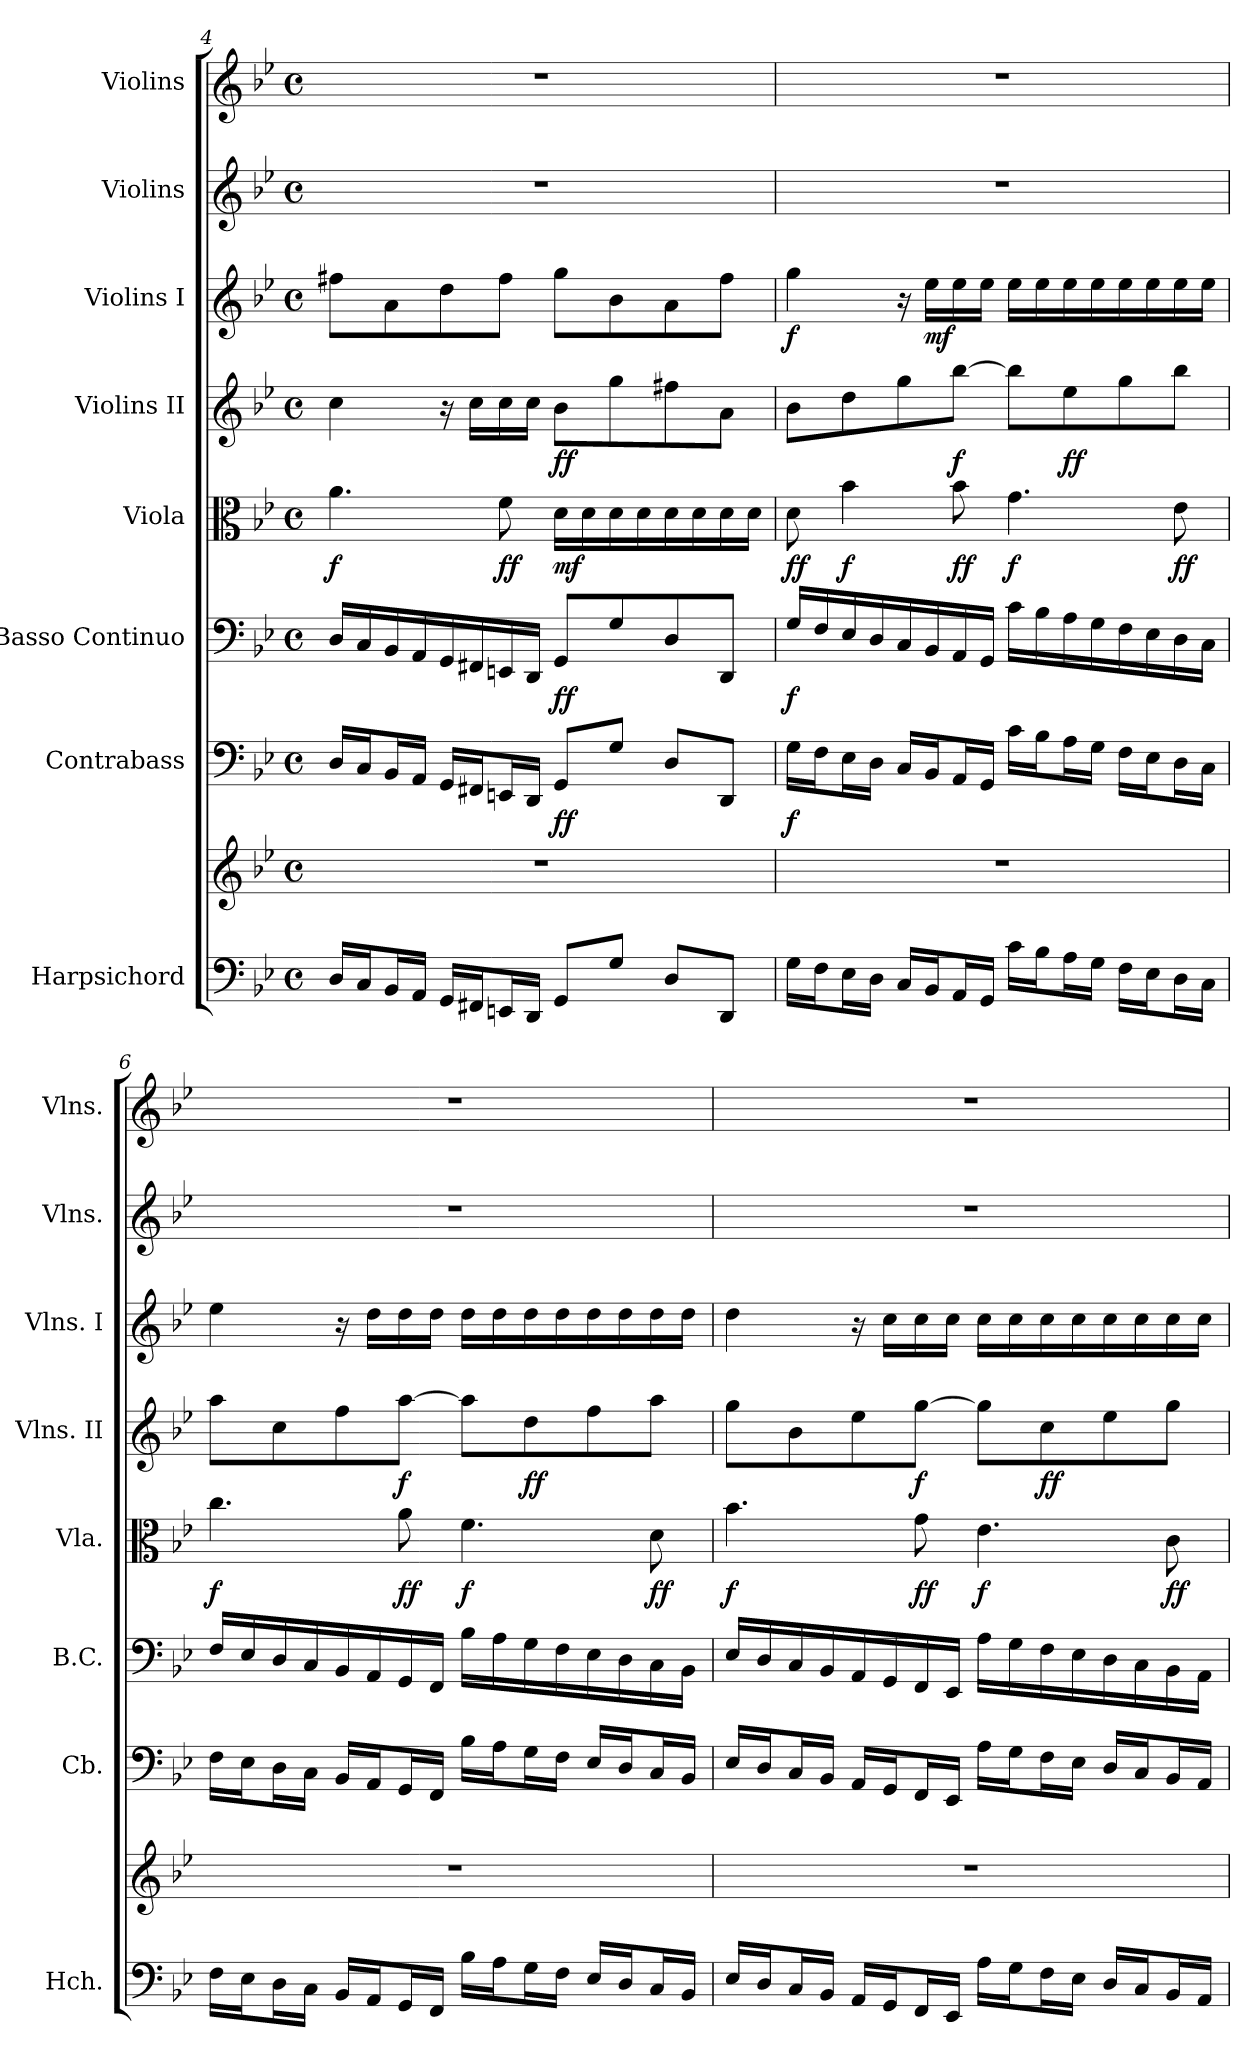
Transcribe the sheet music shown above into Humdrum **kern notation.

**kern	**kern	**kern	**dynam	**kern	**dynam	**kern	**dynam	**kern	**dynam	**kern	**dynam	**kern	**kern
*part8	*part8	*part7	*part7	*part6	*part6	*part5	*part5	*part4	*part4	*part3	*part3	*part2	*part1
*staff9	*staff8	*staff7	*staff7	*staff6	*staff6	*staff5	*staff5	*staff4	*staff4	*staff3	*staff3	*staff2	*staff1
*I"Harpsichord	*	*I"Contrabass	*	*I"Basso Continuo	*	*I"Viola	*	*I"Violins II	*	*I"Violins I	*	*I"Violins	*I"Violins
*I'Hch.	*	*I'Cb.	*	*I'B.C.	*	*I'Vla.	*	*I'Vlns. II	*	*I'Vlns. I	*	*I'Vlns.	*I'Vlns.
*clefF4	*clefG2	*clefF4	*	*clefF4	*	*clefC3	*	*clefG2	*	*clefG2	*	*clefG2	*clefG2
*	*	*ITrd7c12	*	*	*	*	*	*	*	*	*	*	*
*k[b-e-]	*k[b-e-]	*k[b-e-]	*	*k[b-e-]	*	*k[b-e-]	*	*k[b-e-]	*	*k[b-e-]	*	*k[b-e-]	*k[b-e-]
*M4/4	*M4/4	*M4/4	*	*M4/4	*	*M4/4	*	*M4/4	*	*M4/4	*	*M4/4	*M4/4
*met(c)	*met(c)	*met(c)	*	*met(c)	*	*met(c)	*	*met(c)	*	*met(c)	*	*met(c)	*met(c)
=4	=4	=4	=4	=4	=4	=4	=4	=4	=4	=4	=4	=4	=4
!	!	!	!	!	!	!	!LO:DY:b	!	!	!	!	!	!
16D/LL	1r	16DD/LL	.	16D/LL	.	4.a\	f	4cc\	.	8ff#X\L	.	1r	1r
16C/J	.	16CC/J	.	16C/	.	.	.	.	.	.	.	.	.
16BB-/L	.	16BBB-/L	.	16BB-/	.	.	.	.	.	8a\	.	.	.
16AA/JJ	.	16AAA/JJ	.	16AA/	.	.	.	.	.	.	.	.	.
16GG/LL	.	16GGG/LL	.	16GG/	.	.	.	16r	.	8dd\	.	.	.
16FF#X/J	.	16FFF#X/J	.	16FF#X/	.	.	.	16cc\LL	.	.	.	.	.
!	!	!	!	!	!	!	!LO:DY:b	!	!	!	!	!	!
16EEn/L	.	16EEEn/L	.	16EEn/	.	8f\	ff	16cc\	.	8ff#\J	.	.	.
16DD/JJ	.	16DDD/JJ	.	16DD/JJ	.	.	.	16cc\JJ	.	.	.	.	.
!	!	!	!LO:DY:b	!	!LO:DY:b	!	!LO:DY:b	!	!LO:DY:b	!	!	!	!
8GG/L	.	8GGG/L	ff	8GG/L	ff	16d\LL	mf	8b-\L	ff	8gg\L	.	.	.
.	.	.	.	.	.	16d\	.	.	.	.	.	.	.
8G/J	.	8GG/J	.	8G/	.	16d\	.	8gg\	.	8b-\	.	.	.
.	.	.	.	.	.	16d\	.	.	.	.	.	.	.
8D/L	.	8DD/L	.	8D/	.	16d\	.	8ff#X\	.	8a\	.	.	.
.	.	.	.	.	.	16d\	.	.	.	.	.	.	.
8DD/J	.	8DDD/J	.	8DD/J	.	16d\	.	8a\J	.	8ff#\J	.	.	.
.	.	.	.	.	.	16d\JJ	.	.	.	.	.	.	.
!!LO:LB:g=z
=5	=5	=5	=5	=5	=5	=5	=5	=5	=5	=5	=5	=5	=5
!	!	!	!LO:DY:b	!	!LO:DY:b	!	!LO:DY:b	!	!	!	!LO:DY:b	!	!
16G\LL	1r	16GG\LL	f	16G/LL	f	8d\	ff	8b-\L	.	4gg\	f	1r	1r
16F\J	.	16FF\J	.	16F/	.	.	.	.	.	.	.	.	.
!	!	!	!	!	!	!	!LO:DY:b	!	!	!	!	!	!
16E-\L	.	16EE-\L	.	16E-/	.	4b-\	f	8dd\	.	.	.	.	.
16D\JJ	.	16DD\JJ	.	16D/	.	.	.	.	.	.	.	.	.
16C/LL	.	16CC/LL	.	16C/	.	.	.	8gg\	.	16r	.	.	.
!	!	!	!	!	!	!	!	!	!	!	!LO:DY:b	!	!
16BB-/J	.	16BBB-/J	.	16BB-/	.	.	.	.	.	16ee-\LL	mf	.	.
!	!	!	!	!	!	!	!LO:DY:b	!	!LO:DY:b	!	!	!	!
16AA/L	.	16AAA/L	.	16AA/	.	8b-\	ff	[8bb-\J	f	16ee-\	.	.	.
16GG/JJ	.	16GGG/JJ	.	16GG/JJ	.	.	.	.	.	16ee-\JJ	.	.	.
!	!	!	!	!	!	!	!LO:DY:b	!	!	!	!	!	!
16c\LL	.	16C\LL	.	16c\LL	.	4.g\	f	8bb-\L]	.	16ee-\LL	.	.	.
16B-\J	.	16BB-\J	.	16B-\	.	.	.	.	.	16ee-\	.	.	.
!	!	!	!	!	!	!	!	!	!LO:DY:b	!	!	!	!
16A\L	.	16AA\L	.	16A\	.	.	.	8ee-\	ff	16ee-\	.	.	.
16G\JJ	.	16GG\JJ	.	16G\	.	.	.	.	.	16ee-\	.	.	.
16F\LL	.	16FF\LL	.	16F\	.	.	.	8gg\	.	16ee-\	.	.	.
16E-\J	.	16EE-\J	.	16E-\	.	.	.	.	.	16ee-\	.	.	.
!	!	!	!	!	!	!	!LO:DY:b	!	!	!	!	!	!
16D\L	.	16DD\L	.	16D\	.	8e-\	ff	8bb-\J	.	16ee-\	.	.	.
16C\JJ	.	16CC\JJ	.	16C\JJ	.	.	.	.	.	16ee-\JJ	.	.	.
=6	=6	=6	=6	=6	=6	=6	=6	=6	=6	=6	=6	=6	=6
!	!	!	!	!	!	!	!LO:DY:b	!	!	!	!	!	!
16F\LL	1r	16FF\LL	.	16F/LL	.	4.cc\	f	8aa\L	.	4ee-\	.	1r	1r
16E-\J	.	16EE-\J	.	16E-/	.	.	.	.	.	.	.	.	.
16D\L	.	16DD\L	.	16D/	.	.	.	8cc\	.	.	.	.	.
16C\JJ	.	16CC\JJ	.	16C/	.	.	.	.	.	.	.	.	.
16BB-/LL	.	16BBB-/LL	.	16BB-/	.	.	.	8ff\	.	16r	.	.	.
16AA/J	.	16AAA/J	.	16AA/	.	.	.	.	.	16dd\LL	.	.	.
!	!	!	!	!	!	!	!LO:DY:b	!	!LO:DY:b	!	!	!	!
16GG/L	.	16GGG/L	.	16GG/	.	8a\	ff	[8aa\J	f	16dd\	.	.	.
16FF/JJ	.	16FFF/JJ	.	16FF/JJ	.	.	.	.	.	16dd\JJ	.	.	.
!	!	!	!	!	!	!	!LO:DY:b	!	!	!	!	!	!
16B-\LL	.	16BB-\LL	.	16B-\LL	.	4.f\	f	8aa\L]	.	16dd\LL	.	.	.
16A\J	.	16AA\J	.	16A\	.	.	.	.	.	16dd\	.	.	.
!	!	!	!	!	!	!	!	!	!LO:DY:b	!	!	!	!
16G\L	.	16GG\L	.	16G\	.	.	.	8dd\	ff	16dd\	.	.	.
16F\JJ	.	16FF\JJ	.	16F\	.	.	.	.	.	16dd\	.	.	.
16E-/LL	.	16EE-/LL	.	16E-\	.	.	.	8ff\	.	16dd\	.	.	.
16D/J	.	16DD/J	.	16D\	.	.	.	.	.	16dd\	.	.	.
!	!	!	!	!	!	!	!LO:DY:b	!	!	!	!	!	!
16C/L	.	16CC/L	.	16C\	.	8d\	ff	8aa\J	.	16dd\	.	.	.
16BB-/JJ	.	16BBB-/JJ	.	16BB-\JJ	.	.	.	.	.	16dd\JJ	.	.	.
!!LO:PB:g=z
=7	=7	=7	=7	=7	=7	=7	=7	=7	=7	=7	=7	=7	=7
!	!	!	!	!	!	!	!LO:DY:b	!	!	!	!	!	!
16E-/LL	1r	16EE-/LL	.	16E-/LL	.	4.b-\	f	8gg\L	.	4dd\	.	1r	1r
16D/J	.	16DD/J	.	16D/	.	.	.	.	.	.	.	.	.
16C/L	.	16CC/L	.	16C/	.	.	.	8b-\	.	.	.	.	.
16BB-/JJ	.	16BBB-/JJ	.	16BB-/	.	.	.	.	.	.	.	.	.
16AA/LL	.	16AAA/LL	.	16AA/	.	.	.	8ee-\	.	16r	.	.	.
16GG/J	.	16GGG/J	.	16GG/	.	.	.	.	.	16cc\LL	.	.	.
!	!	!	!	!	!	!	!LO:DY:b	!	!LO:DY:b	!	!	!	!
16FF/L	.	16FFF/L	.	16FF/	.	8g\	ff	[8gg\J	f	16cc\	.	.	.
16EE-/JJ	.	16EEE-/JJ	.	16EE-/JJ	.	.	.	.	.	16cc\JJ	.	.	.
!	!	!	!	!	!	!	!LO:DY:b	!	!	!	!	!	!
16A\LL	.	16AA\LL	.	16A\LL	.	4.e-\	f	8gg\L]	.	16cc\LL	.	.	.
16G\J	.	16GG\J	.	16G\	.	.	.	.	.	16cc\	.	.	.
!	!	!	!	!	!	!	!	!	!LO:DY:b	!	!	!	!
16F\L	.	16FF\L	.	16F\	.	.	.	8cc\	ff	16cc\	.	.	.
16E-\JJ	.	16EE-\JJ	.	16E-\	.	.	.	.	.	16cc\	.	.	.
16D/LL	.	16DD/LL	.	16D\	.	.	.	8ee-\	.	16cc\	.	.	.
16C/J	.	16CC/J	.	16C\	.	.	.	.	.	16cc\	.	.	.
!	!	!	!	!	!	!	!LO:DY:b	!	!	!	!	!	!
16BB-/L	.	16BBB-/L	.	16BB-\	.	8c\	ff	8gg\J	.	16cc\	.	.	.
16AA/JJ	.	16AAA/JJ	.	16AA\JJ	.	.	.	.	.	16cc\JJ	.	.	.
=	=	=	=	=	=	=	=	=	=	=	=	=	=
*-	*-	*-	*-	*-	*-	*-	*-	*-	*-	*-	*-	*-	*-
